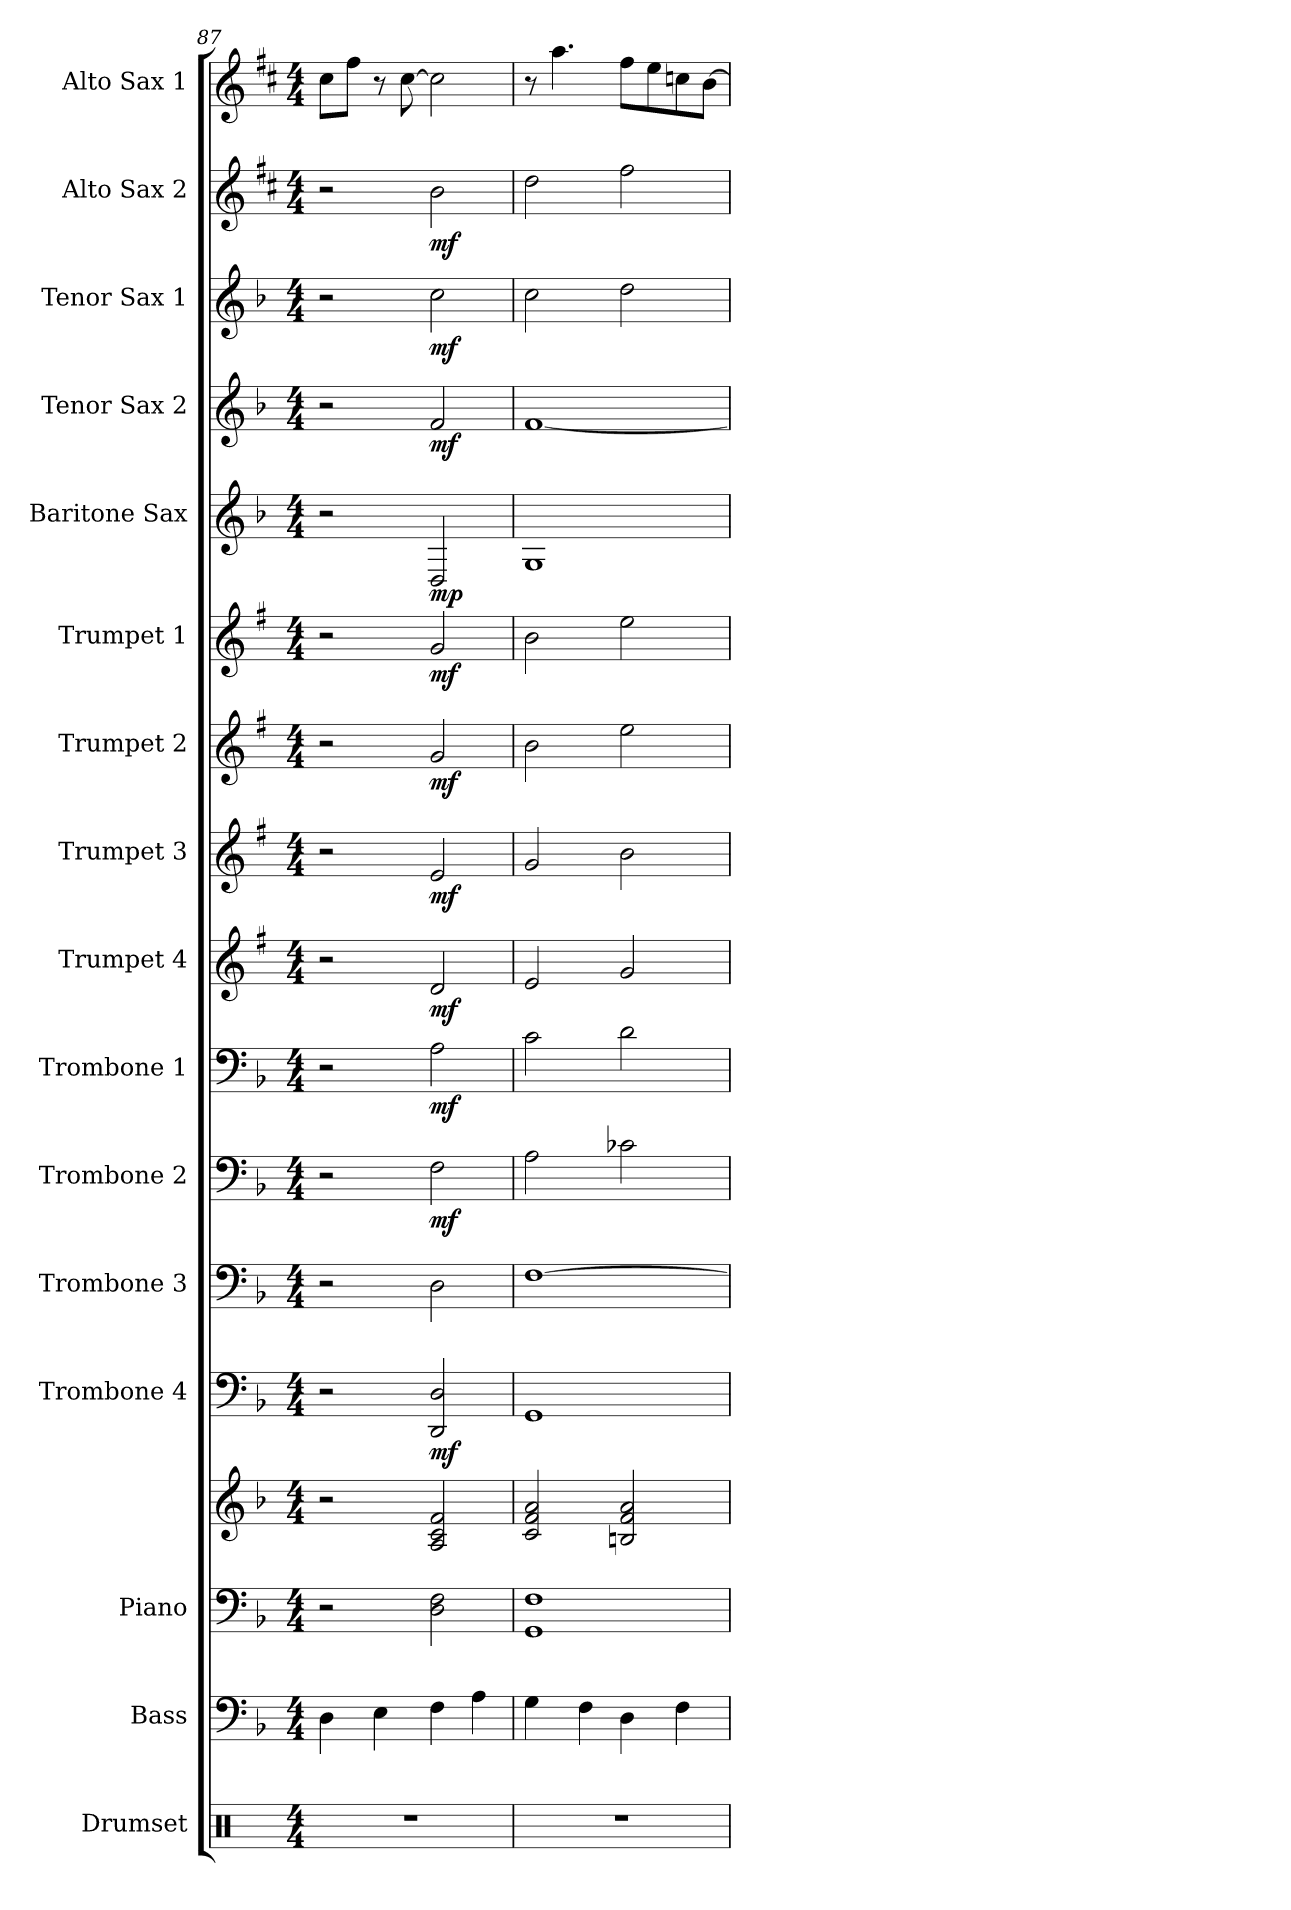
**kern	**kern	**kern	**kern	**kern	**dynam	**kern	**dynam	**kern	**dynam	**kern	**dynam	**kern	**dynam	**kern	**dynam	**kern	**dynam	**kern	**dynam	**kern	**dynam	**kern	**dynam	**kern	**dynam	**kern	**dynam	**kern
*part16	*part15	*part14	*part14	*part13	*part13	*part12	*part12	*part11	*part11	*part10	*part10	*part9	*part9	*part8	*part8	*part7	*part7	*part6	*part6	*part5	*part5	*part4	*part4	*part3	*part3	*part2	*part2	*part1
*staff17	*staff16	*staff15	*staff14	*staff13	*staff13	*staff12	*staff12	*staff11	*staff11	*staff10	*staff10	*staff9	*staff9	*staff8	*staff8	*staff7	*staff7	*staff6	*staff6	*staff5	*staff5	*staff4	*staff4	*staff3	*staff3	*staff2	*staff2	*staff1
*I"Drumset	*I"Bass	*I"Piano	*	*I"Trombone 4	*	*I"Trombone 3	*	*I"Trombone 2	*	*I"Trombone 1	*	*I"Trumpet 4	*	*I"Trumpet 3	*	*I"Trumpet 2	*	*I"Trumpet 1	*	*I"Baritone Sax	*	*I"Tenor Sax 2	*	*I"Tenor Sax 1	*	*I"Alto Sax 2	*	*I"Alto Sax 1
*I'Drs.	*I'Bass	*I'Piano	*	*I'Tbn. 4	*	*I'Tbn. 3	*	*I'Tbn. 2	*	*I'Tbn. 1	*	*I'Tpt. 4	*	*I'Tpt. 3	*	*I'Tpt. 2	*	*I'Tpt. 1	*	*I'Bari	*	*I'Tenor 2	*	*I'Tenor 1	*	*I'Alto 2	*	*I'Alto 1
*clefX	*clefF4	*clefF4	*clefG2	*clefF4	*	*clefF4	*	*clefF4	*	*clefF4	*	*clefG2	*	*clefG2	*	*clefG2	*	*clefG2	*	*clefG2	*	*clefG2	*	*clefG2	*	*clefG2	*	*clefG2
*	*ITrd7c12	*	*	*	*	*	*	*	*	*	*	*ITrd1c2	*	*ITrd1c2	*	*ITrd1c2	*	*ITrd1c2	*	*ITrd12c21	*	*ITrd8c14	*	*ITrd8c14	*	*ITrd5c9	*	*ITrd5c9
*k[]	*k[b-]	*k[b-]	*k[b-]	*k[b-]	*	*k[b-]	*	*k[b-]	*	*k[b-]	*	*k[b-]	*	*k[b-]	*	*k[b-]	*	*k[b-]	*	*k[b-]	*	*k[b-]	*	*k[b-]	*	*k[b-]	*	*k[b-]
*M4/4	*M4/4	*M4/4	*M4/4	*M4/4	*	*M4/4	*	*M4/4	*	*M4/4	*	*M4/4	*	*M4/4	*	*M4/4	*	*M4/4	*	*M4/4	*	*M4/4	*	*M4/4	*	*M4/4	*	*M4/4
=87	=87	=87	=87	=87	=87	=87	=87	=87	=87	=87	=87	=87	=87	=87	=87	=87	=87	=87	=87	=87	=87	=87	=87	=87	=87	=87	=87	=87
1r	4DD\	2r	2r	2r	.	2r	.	2r	.	2r	.	2r	.	2r	.	2r	.	2r	.	2r	.	2r	.	2r	.	2r	.	8e\L
.	.	.	.	.	.	.	.	.	.	.	.	.	.	.	.	.	.	.	.	.	.	.	.	.	.	.	.	8a\J
.	4EE\	.	.	.	.	.	.	.	.	.	.	.	.	.	.	.	.	.	.	.	.	.	.	.	.	.	.	8r
.	.	.	.	.	.	.	.	.	.	.	.	.	.	.	.	.	.	.	.	.	.	.	.	.	.	.	.	[8e\
!	!	!	!	!	!LO:DY:b	!	!LO:DY:b	!	!	!	!	!	!	!	!	!	!	!	!	!	!	!	!	!	!	!	!	!
!	!	!	!	!	!	!	!LO:DY:n=1:b	!	!LO:DY:b	!	!LO:DY:b	!	!LO:DY:b	!	!LO:DY:b	!	!LO:DY:b	!	!LO:DY:b	!	!LO:DY:b	!	!LO:DY:b	!	!LO:DY:b	!	!LO:DY:b	!
.	4FF\	2D\ 2F\	2A/ 2c/ 2f/	2DD/ 2D/	mf	2D\	mf mf	2F\	mf	2A\	mf	2c/	mf	2d/	mf	2f/	mf	2f/	mf	2DD/	mp	2F/	mf	2c\	mf	2d\	mf	2e\]
.	4AA\	.	.	.	.	.	.	.	.	.	.	.	.	.	.	.	.	.	.	.	.	.	.	.	.	.	.	.
=88	=88	=88	=88	=88	=88	=88	=88	=88	=88	=88	=88	=88	=88	=88	=88	=88	=88	=88	=88	=88	=88	=88	=88	=88	=88	=88	=88	=88
1r	4GG\	1GG 1F	2c/ 2f/ 2a/	1GG	.	[1F	.	2A\	.	2c\	.	2d/	.	2f/	.	2a\	.	2a\	.	1GG	.	[1F	.	2c\	.	2f\	.	8r
.	.	.	.	.	.	.	.	.	.	.	.	.	.	.	.	.	.	.	.	.	.	.	.	.	.	.	.	4.cc\
.	4FF\	.	.	.	.	.	.	.	.	.	.	.	.	.	.	.	.	.	.	.	.	.	.	.	.	.	.	.
.	4DD\	.	2Bn/ 2f/ 2a/	.	.	.	.	2c-X\	.	2d\	.	2f/	.	2a\	.	2dd\	.	2dd\	.	.	.	.	.	2d\	.	2a\	.	8a\L
.	.	.	.	.	.	.	.	.	.	.	.	.	.	.	.	.	.	.	.	.	.	.	.	.	.	.	.	8g\
.	4FF\	.	.	.	.	.	.	.	.	.	.	.	.	.	.	.	.	.	.	.	.	.	.	.	.	.	.	8e-X\
.	.	.	.	.	.	.	.	.	.	.	.	.	.	.	.	.	.	.	.	.	.	.	.	.	.	.	.	[8d\J
=	=	=	=	=	=	=	=	=	=	=	=	=	=	=	=	=	=	=	=	=	=	=	=	=	=	=	=	=
*-	*-	*-	*-	*-	*-	*-	*-	*-	*-	*-	*-	*-	*-	*-	*-	*-	*-	*-	*-	*-	*-	*-	*-	*-	*-	*-	*-	*-
